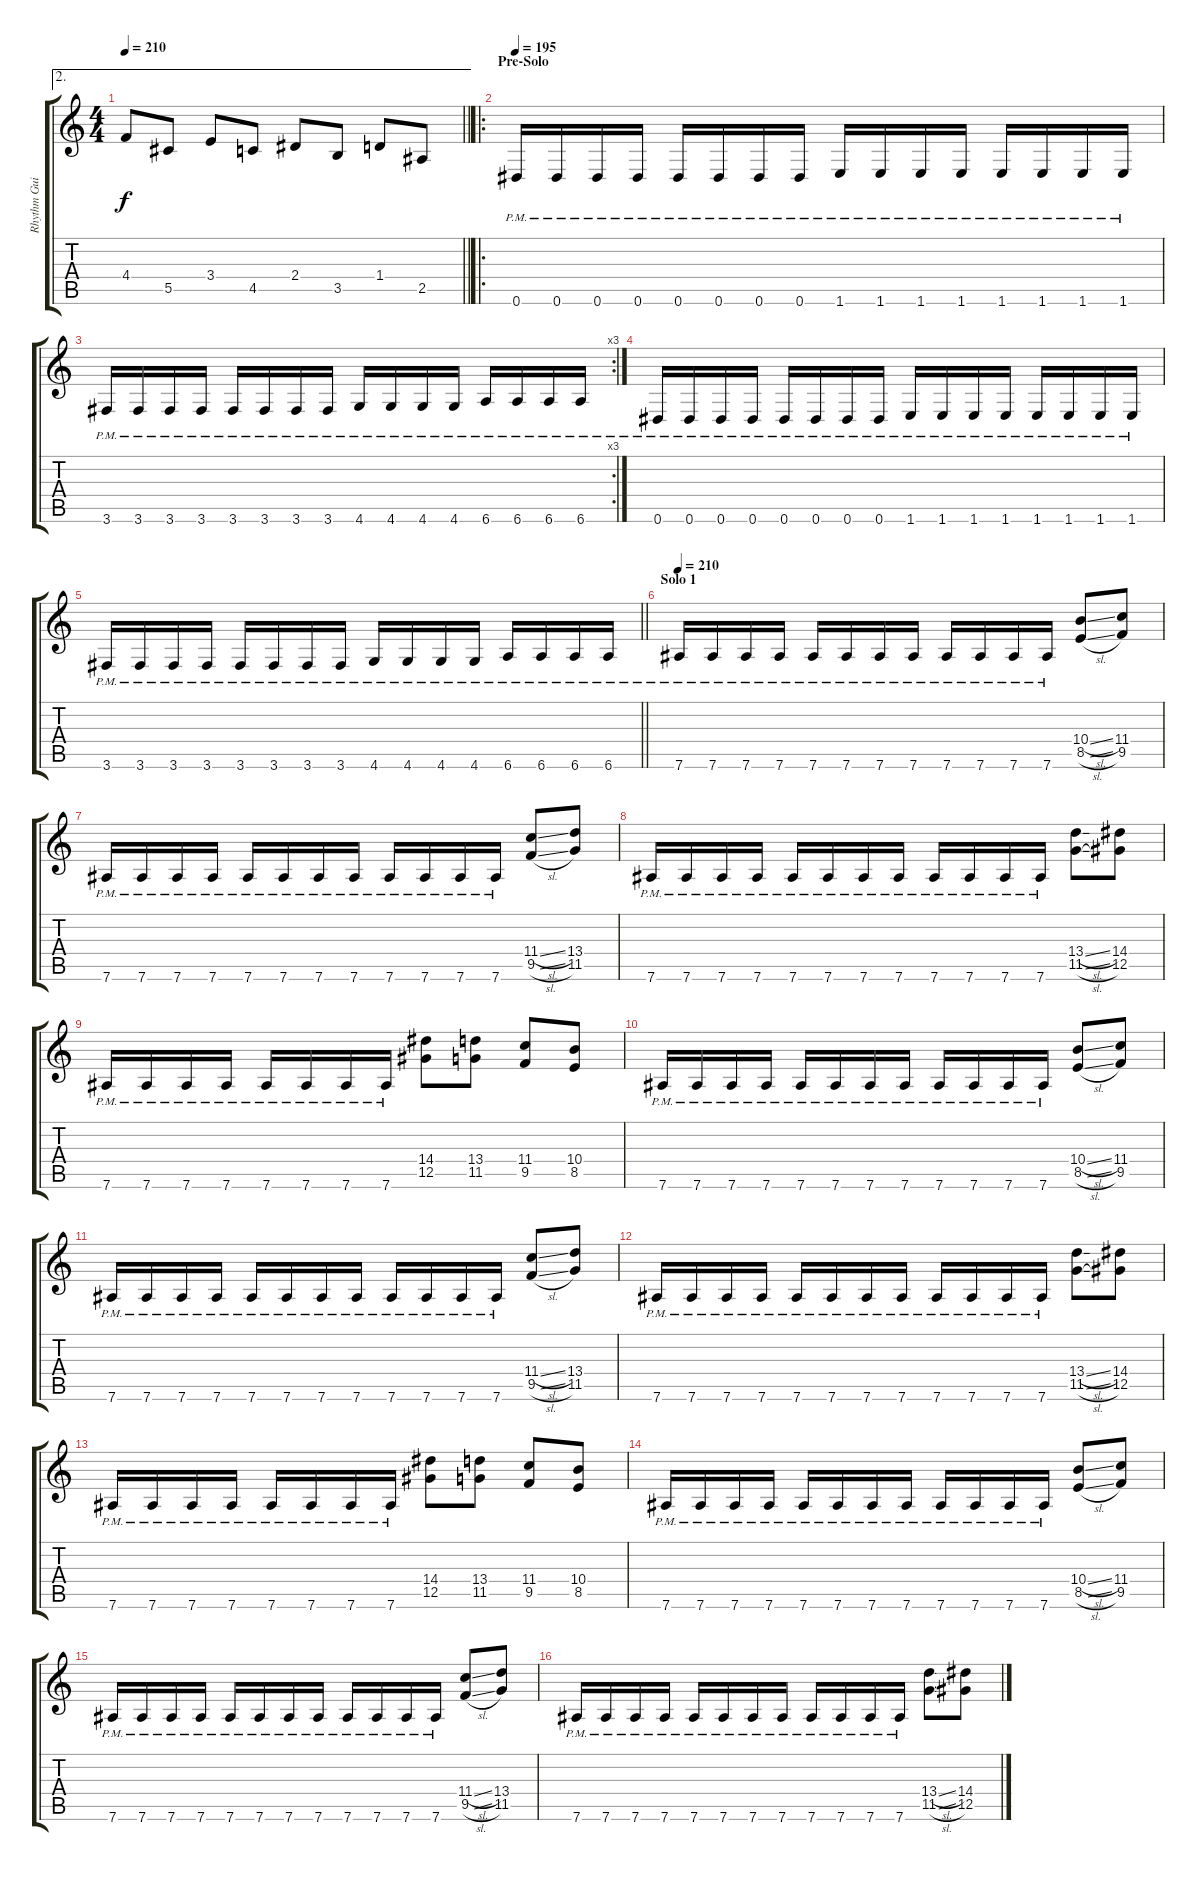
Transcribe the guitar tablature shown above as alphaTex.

\track ("Rhythm Guitar" "Rhythm Gui") {instrument distortionguitar}
\staff {score tabs}
\tuning (Eb4 Bb3 Gb3 Db3 Ab2 Eb2) {hide}
\ae 2
\ts (4 4)
\tempo 210
\clef g2
\barLineRight lightlight
\ks c
4.4.8{dy f} 5.5.8 3.4.8 4.5.8 2.4.8 3.5.8 1.4.8 2.5.8 |
\ro
\section ("" "Pre-Solo")
\tempo 195
0.6{pm}.16 0.6{pm}.16 0.6{pm}.16 0.6{pm}.16 0.6{pm}.16 0.6{pm}.16 0.6{pm}.16 0.6{pm}.16 1.6{pm}.16 1.6{pm}.16 1.6{pm}.16 1.6{pm}.16 1.6{pm}.16 1.6{pm}.16 1.6{pm}.16 1.6{pm}.16 |
\rc 3
3.6{pm}.16 3.6{pm}.16 3.6{pm}.16 3.6{pm}.16 3.6{pm}.16 3.6{pm}.16 3.6{pm}.16 3.6{pm}.16 4.6{pm}.16 4.6{pm}.16 4.6{pm}.16 4.6{pm}.16 6.6{pm}.16 6.6{pm}.16 6.6{pm}.16 6.6{pm}.16 |
0.6{pm}.16 0.6{pm}.16 0.6{pm}.16 0.6{pm}.16 0.6{pm}.16 0.6{pm}.16 0.6{pm}.16 0.6{pm}.16 1.6{pm}.16 1.6{pm}.16 1.6{pm}.16 1.6{pm}.16 1.6{pm}.16 1.6{pm}.16 1.6{pm}.16 1.6{pm}.16 |
\barLineRight lightlight
3.6{pm}.16 3.6{pm}.16 3.6{pm}.16 3.6{pm}.16 3.6{pm}.16 3.6{pm}.16 3.6{pm}.16 3.6{pm}.16 4.6{pm}.16 4.6{pm}.16 4.6{pm}.16 4.6{pm}.16 6.6{pm}.16 6.6{pm}.16 6.6{pm}.16 6.6{pm}.16 |
\section ("" "Solo 1")
\tempo 210
7.6{pm}.16 7.6{pm}.16 7.6{pm}.16 7.6{pm}.16 7.6{pm}.16 7.6{pm}.16 7.6{pm}.16 7.6{pm}.16 7.6{pm}.16 7.6{pm}.16 7.6{pm}.16 7.6{pm}.16 (10.4{sl} 8.5{sl}).8 (11.4 9.5).8 |
7.6{pm}.16 7.6{pm}.16 7.6{pm}.16 7.6{pm}.16 7.6{pm}.16 7.6{pm}.16 7.6{pm}.16 7.6{pm}.16 7.6{pm}.16 7.6{pm}.16 7.6{pm}.16 7.6{pm}.16 (11.4{sl} 9.5{sl}).8 (13.4 11.5).8 |
7.6{pm}.16 7.6{pm}.16 7.6{pm}.16 7.6{pm}.16 7.6{pm}.16 7.6{pm}.16 7.6{pm}.16 7.6{pm}.16 7.6{pm}.16 7.6{pm}.16 7.6{pm}.16 7.6{pm}.16 (13.4{sl} 11.5{sl}).8 (14.4 12.5).8 |
7.6{pm}.16 7.6{pm}.16 7.6{pm}.16 7.6{pm}.16 7.6{pm}.16 7.6{pm}.16 7.6{pm}.16 7.6{pm}.16 (14.4 12.5).8 (13.4 11.5).8 (11.4 9.5).8 (10.4 8.5).8 |
7.6{pm}.16 7.6{pm}.16 7.6{pm}.16 7.6{pm}.16 7.6{pm}.16 7.6{pm}.16 7.6{pm}.16 7.6{pm}.16 7.6{pm}.16 7.6{pm}.16 7.6{pm}.16 7.6{pm}.16 (10.4{sl} 8.5{sl}).8 (11.4 9.5).8 |
7.6{pm}.16 7.6{pm}.16 7.6{pm}.16 7.6{pm}.16 7.6{pm}.16 7.6{pm}.16 7.6{pm}.16 7.6{pm}.16 7.6{pm}.16 7.6{pm}.16 7.6{pm}.16 7.6{pm}.16 (11.4{sl} 9.5{sl}).8 (13.4 11.5).8 |
7.6{pm}.16 7.6{pm}.16 7.6{pm}.16 7.6{pm}.16 7.6{pm}.16 7.6{pm}.16 7.6{pm}.16 7.6{pm}.16 7.6{pm}.16 7.6{pm}.16 7.6{pm}.16 7.6{pm}.16 (13.4{sl} 11.5{sl}).8 (14.4 12.5).8 |
7.6{pm}.16 7.6{pm}.16 7.6{pm}.16 7.6{pm}.16 7.6{pm}.16 7.6{pm}.16 7.6{pm}.16 7.6{pm}.16 (14.4 12.5).8 (13.4 11.5).8 (11.4 9.5).8 (10.4 8.5).8 |
7.6{pm}.16 7.6{pm}.16 7.6{pm}.16 7.6{pm}.16 7.6{pm}.16 7.6{pm}.16 7.6{pm}.16 7.6{pm}.16 7.6{pm}.16 7.6{pm}.16 7.6{pm}.16 7.6{pm}.16 (10.4{sl} 8.5{sl}).8 (11.4 9.5).8 |
7.6{pm}.16 7.6{pm}.16 7.6{pm}.16 7.6{pm}.16 7.6{pm}.16 7.6{pm}.16 7.6{pm}.16 7.6{pm}.16 7.6{pm}.16 7.6{pm}.16 7.6{pm}.16 7.6{pm}.16 (11.4{sl} 9.5{sl}).8 (13.4 11.5).8 |
7.6{pm}.16 7.6{pm}.16 7.6{pm}.16 7.6{pm}.16 7.6{pm}.16 7.6{pm}.16 7.6{pm}.16 7.6{pm}.16 7.6{pm}.16 7.6{pm}.16 7.6{pm}.16 7.6{pm}.16 (13.4{sl} 11.5{sl}).8 (14.4 12.5).8
